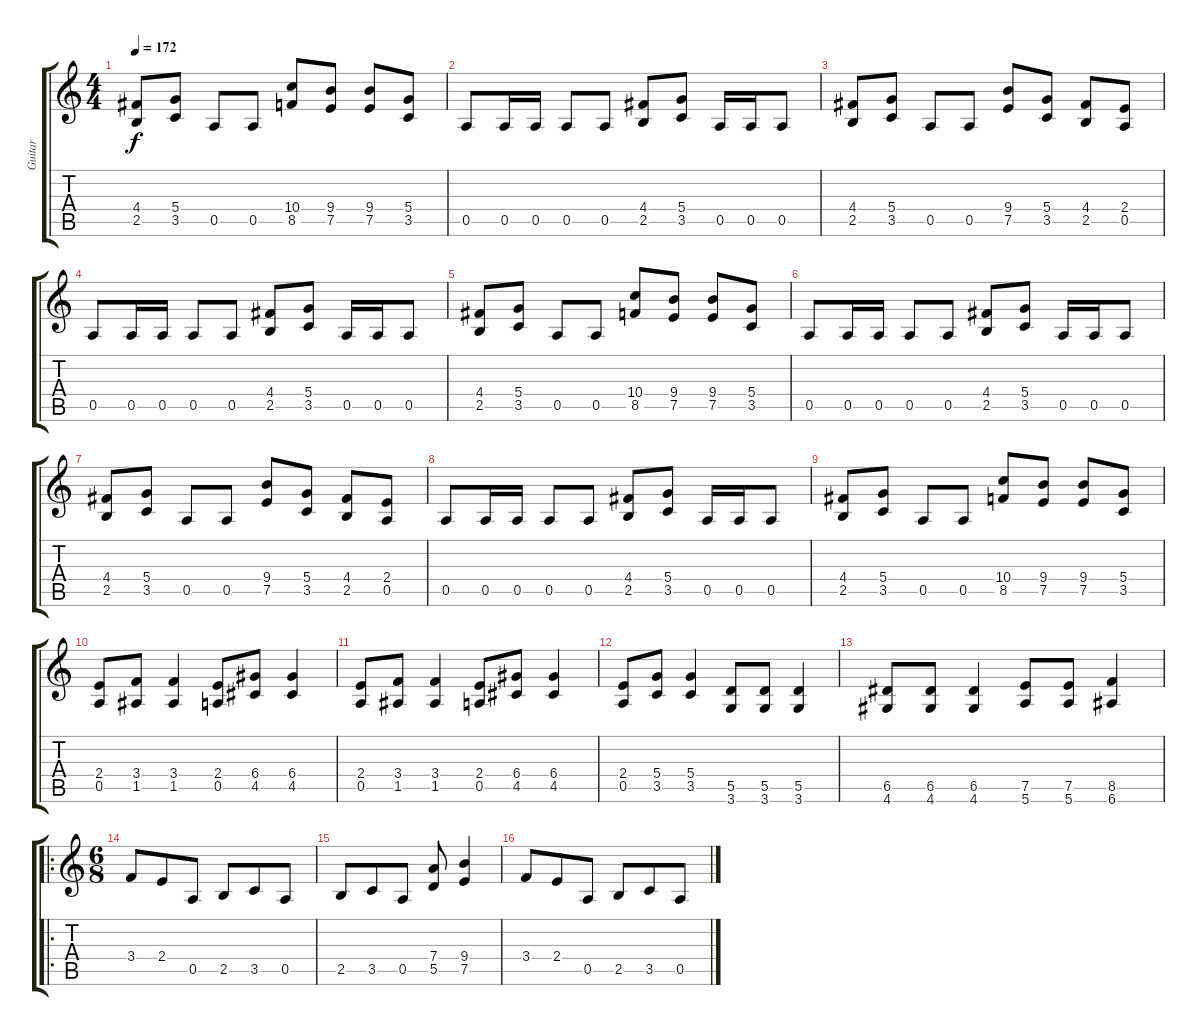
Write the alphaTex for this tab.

\track ("Guitar" "Guitar") {instrument distortionguitar}
\staff {score tabs}
\tuning (E4 B3 G3 D3 A2 E2) {hide}
\ts (4 4)
\tempo 172
\clef g2
\ks c
(4.4 2.5).8{dy f} (5.4 3.5).8 0.5.8 0.5.8 (10.4 8.5).8 (9.4 7.5).8 (9.4 7.5).8 (5.4 3.5).8 |
0.5.8 0.5.16 0.5.16 0.5.8 0.5.8 (4.4 2.5).8 (5.4 3.5).8 0.5.16 0.5.16 0.5.8 |
(4.4 2.5).8 (5.4 3.5).8 0.5.8 0.5.8 (9.4 7.5).8 (5.4 3.5).8 (4.4 2.5).8 (2.4 0.5).8 |
0.5.8 0.5.16 0.5.16 0.5.8 0.5.8 (4.4 2.5).8 (5.4 3.5).8 0.5.16 0.5.16 0.5.8 |
(4.4 2.5).8 (5.4 3.5).8 0.5.8 0.5.8 (10.4 8.5).8 (9.4 7.5).8 (9.4 7.5).8 (5.4 3.5).8 |
0.5.8 0.5.16 0.5.16 0.5.8 0.5.8 (4.4 2.5).8 (5.4 3.5).8 0.5.16 0.5.16 0.5.8 |
(4.4 2.5).8 (5.4 3.5).8 0.5.8 0.5.8 (9.4 7.5).8 (5.4 3.5).8 (4.4 2.5).8 (2.4 0.5).8 |
0.5.8 0.5.16 0.5.16 0.5.8 0.5.8 (4.4 2.5).8 (5.4 3.5).8 0.5.16 0.5.16 0.5.8 |
(4.4 2.5).8 (5.4 3.5).8 0.5.8 0.5.8 (10.4 8.5).8 (9.4 7.5).8 (9.4 7.5).8 (5.4 3.5).8 |
(2.4 0.5).8 (3.4 1.5).8 (3.4 1.5).4 (2.4 0.5).8 (6.4 4.5).8 (6.4 4.5).4 |
(2.4 0.5).8 (3.4 1.5).8 (3.4 1.5).4 (2.4 0.5).8 (6.4 4.5).8 (6.4 4.5).4 |
(2.4 0.5).8 (5.4 3.5).8 (5.4 3.5).4 (5.5 3.6).8 (5.5 3.6).8 (5.5 3.6).4 |
(6.5 4.6).8 (6.5 4.6).8 (6.5 4.6).4 (7.5 5.6).8 (7.5 5.6).8 (8.5 6.6).4 |
\ro
\ts (6 8)
3.4.8 2.4.8 0.5.8 2.5.8 3.5.8 0.5.8 |
2.5.8 3.5.8 0.5.8 (7.4 5.5).8 (9.4 7.5).4 |
3.4.8 2.4.8 0.5.8 2.5.8 3.5.8 0.5.8
